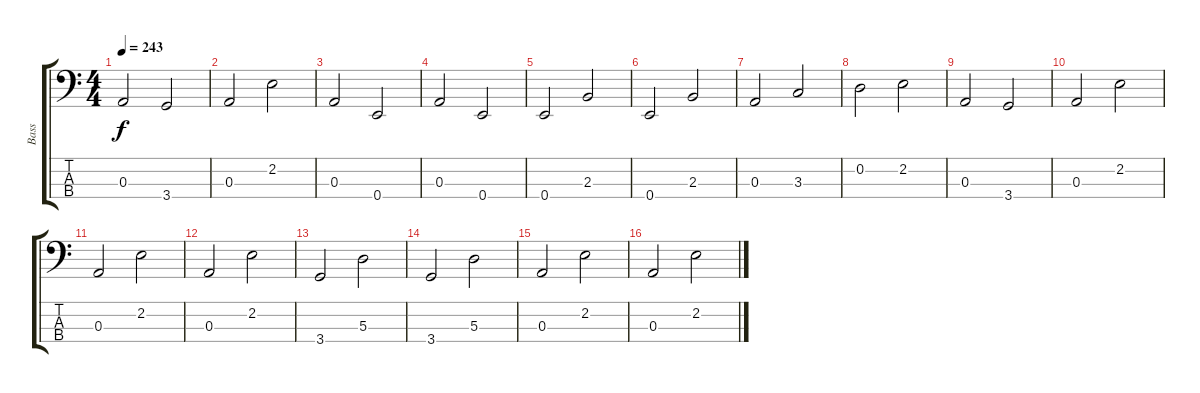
\track ("Bass" "Bass") {instrument electricbassfinger}
\staff {score tabs}
\tuning (G2 D2 A1 E1) {hide}
\ts (4 4)
\tempo 243
\clef f4
\ks c
0.3.2{dy f} 3.4.2 |
0.3.2 2.2.2 |
0.3.2 0.4.2 |
0.3.2 0.4.2 |
0.4.2 2.3.2 |
0.4.2 2.3.2 |
0.3.2 3.3.2 |
0.2.2 2.2.2 |
0.3.2 3.4.2 |
0.3.2 2.2.2 |
0.3.2 2.2.2 |
0.3.2 2.2.2 |
3.4.2 5.3.2 |
3.4.2 5.3.2 |
0.3.2 2.2.2 |
0.3.2 2.2.2
